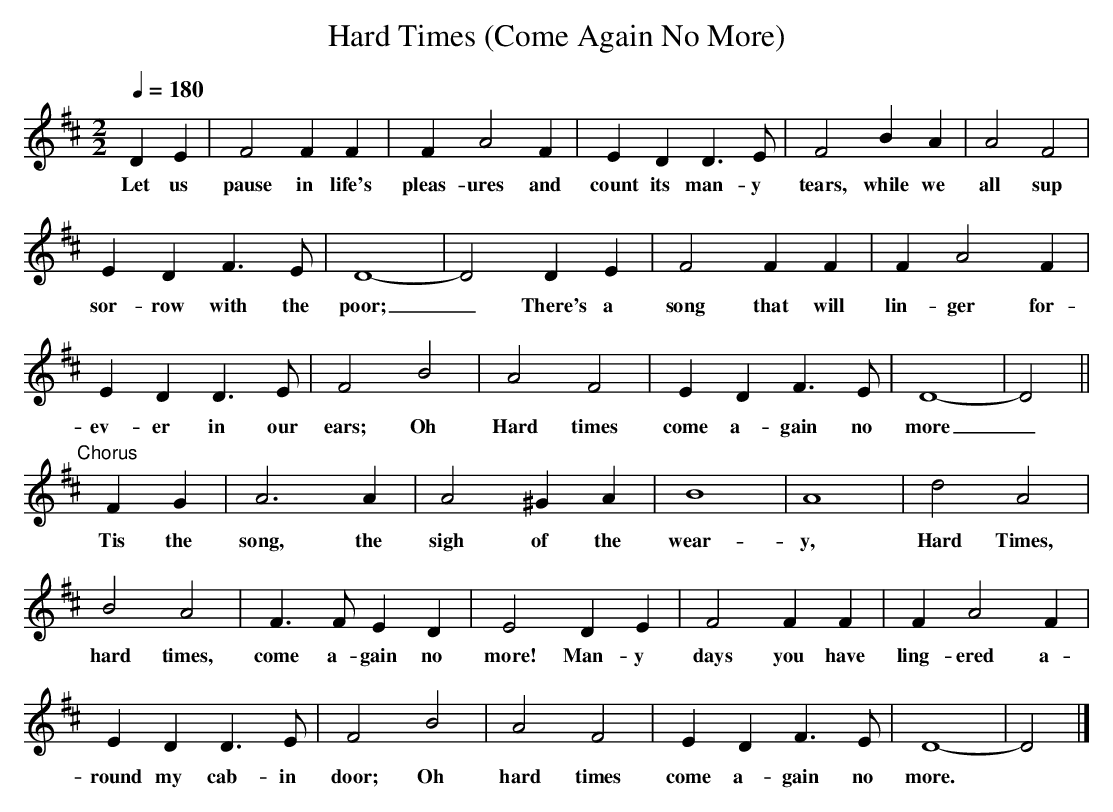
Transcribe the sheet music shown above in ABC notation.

X:1
T:Hard Times (Come Again No More)
M:2/2
L:1/4
Q:180
K:D major
D E | F2 F F | F A2 F | E D D>E | F2 B A | A2 F2 |
w:Let us | pause in life's | pleas-ures and | count its man-y | tears, while we | all sup
E D F>E | D4- | D2 D E | F2 F F | F A2 F |
w:sor-row with the | poor;_ There's a | song that will | lin-ger for-
E D D>E | F2 B2 | A2 F2 | E D F>E | D4- | D2 ||
w:ev-er in our | ears; Oh | Hard times | come a-gain no | more_ ||
"Chorus"[|] F G | A3 A | A2 ^G A | B4 | A4 | d2 A2 |
w:Tis the | song, the | sigh of the | wear- | y, | Hard Times,
B2 A2 | F>F E D | E2 D E | F2 F F | F A2 F |
w:hard times, | come a-gain no | more! Man-y | days you have | ling-ered a- |
E D D>E | F2 B2 | A2 F2 | E D F>E | D4- | D2 |]
w:round my cab-in | door; Oh | hard times | come a-gain no | more.*
